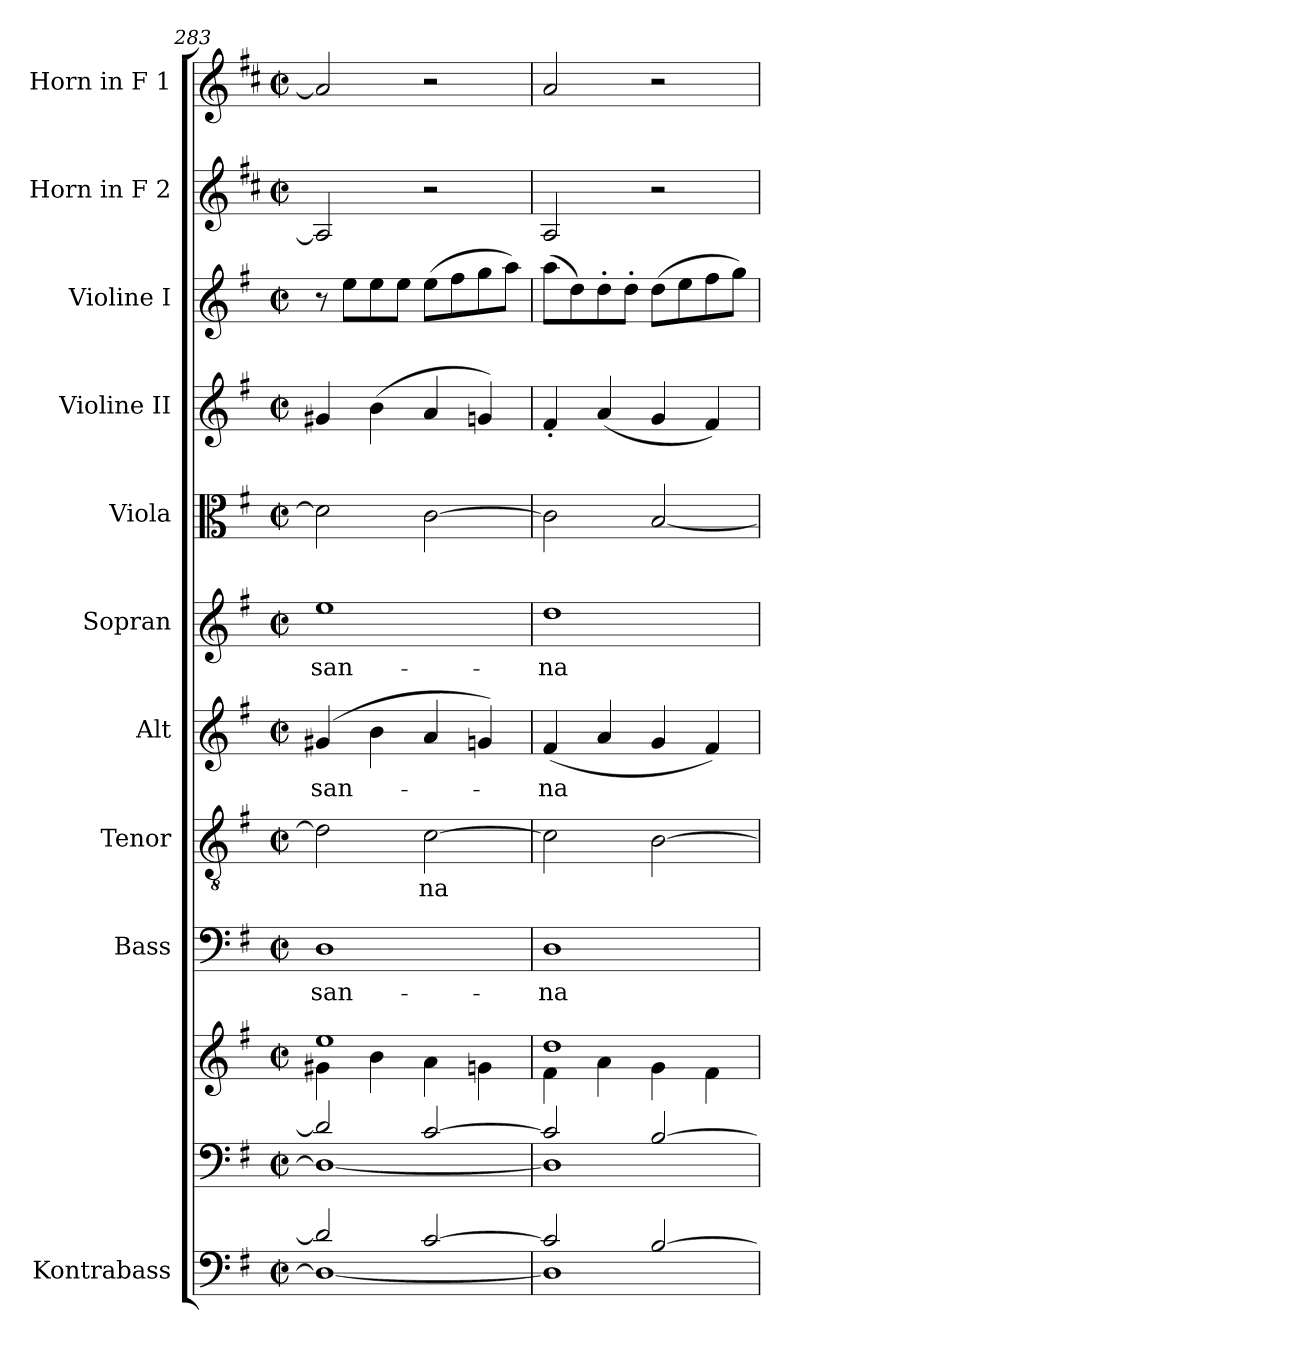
**kern	**kern	**kern	**kern	**text	**kern	**text	**kern	**text	**kern	**text	**kern	**kern	**kern	**kern	**kern
*part11	*part10	*part10	*part9	*part9	*part8	*part8	*part7	*part7	*part6	*part6	*part5	*part4	*part3	*part2	*part1
*staff12	*staff11	*staff10	*staff9	*staff9	*staff8	*staff8	*staff7	*staff7	*staff6	*staff6	*staff5	*staff4	*staff3	*staff2	*staff1
*I"Kontrabass	*	*	*I"Bass	*	*I"Tenor	*	*I"Alt	*	*I"Sopran	*	*I"Viola	*I"Violine II	*I"Violine I	*I"Horn in F 2	*I"Horn in F 1
*I'Kb.	*	*	*I'B.	*	*I'T.	*	*I'A.	*	*I'S.	*	*I'Vla.	*I'Vl. II	*I'Vl. I	*	*
*clefF4	*clefF4	*clefG2	*clefF4	*	*clefGv2	*	*clefG2	*	*clefG2	*	*clefC3	*clefG2	*clefG2	*clefG2	*clefG2
*ITrd7c12	*	*	*	*	*	*	*	*	*	*	*	*	*	*ITrd4c7	*ITrd4c7
*k[f#]	*k[f#]	*k[f#]	*k[f#]	*	*k[f#]	*	*k[f#]	*	*k[f#]	*	*k[f#]	*k[f#]	*k[f#]	*k[f#]	*k[f#]
*G:	*G:	*G:	*G:	*	*G:	*	*G:	*	*G:	*	*G:	*G:	*G:	*G:	*G:
*M2/2	*M2/2	*M2/2	*M2/2	*	*M2/2	*	*M2/2	*	*M2/2	*	*M2/2	*M2/2	*M2/2	*M2/2	*M2/2
*met(c|)	*met(c|)	*met(c|)	*met(c|)	*	*met(c|)	*	*met(c|)	*	*met(c|)	*	*met(c|)	*met(c|)	*met(c|)	*met(c|)	*met(c|)
=283	=283	=283	=283	=283	=283	=283	=283	=283	=283	=283	=283	=283	=283	=283	=283
*^	*^	*^	*	*	*	*	*	*	*	*	*	*	*	*	*
!	!	!	!	!	!	!	!LO:LY:b	!	!	!	!LO:LY:b	!	!LO:LY:b	!	!	!	!	!
2D/]	1DD_	2d/]	1D_	1ee	4g#X\	1D	-san-	2d\]	.	(4g#X/	-san-	1ee	-san-	2d\]	4g#X/	8r	2D/]	2d/]
.	.	.	.	.	.	.	.	.	.	.	.	.	.	.	.	8ee\L	.	.
.	.	.	.	.	4b\	.	.	.	.	4b\	.	.	.	.	(>4b\	8ee\	.	.
.	.	.	.	.	.	.	.	.	.	.	.	.	.	.	.	8ee\J	.	.
!	!	!	!	!	!	!	!	!	!LO:LY:b	!	!	!	!	!	!	!	!	!
[>2C/	.	[>2c/	.	.	4a\	.	.	[2c\	-na	4a/	.	.	.	[2c\	4a/	(>8ee\L	2r	2r
.	.	.	.	.	.	.	.	.	.	.	.	.	.	.	.	8ff#\	.	.
.	.	.	.	.	4gn\	.	.	.	.	4gn/)	.	.	.	.	4gn/)	8gg\	.	.
.	.	.	.	.	.	.	.	.	.	.	.	.	.	.	.	8aa\J)	.	.
!!LO:PB:g=z
=284	=284	=284	=284	=284	=284	=284	=284	=284	=284	=284	=284	=284	=284	=284	=284	=284	=284	=284
!	!	!	!	!	!	!	!LO:LY:b	!	!	!	!LO:LY:b	!	!LO:LY:b	!	!	!	!	!
2C/]	1DD]	2c/]	1D]	1dd	4f#\	1D	-na	2c\]	.	(<4f#/	-na	1dd	-na	2c\]	4f#'</	(>8aa\L	2D/	2d/
.	.	.	.	.	.	.	.	.	.	.	.	.	.	.	.	8dd\)	.	.
.	.	.	.	.	4a\	.	.	.	.	4a/	.	.	.	.	(<4a/	8dd'>\	.	.
.	.	.	.	.	.	.	.	.	.	.	.	.	.	.	.	8dd'>\J	.	.
[>2BB/	.	[>2B/	.	.	4g\	.	.	[2B\	.	4g/	.	.	.	[2B/	4g/	(>8dd\L	2r	2r
.	.	.	.	.	.	.	.	.	.	.	.	.	.	.	.	8ee\	.	.
.	.	.	.	.	4f#\	.	.	.	.	4f#/)	.	.	.	.	4f#/)	8ff#\	.	.
.	.	.	.	.	.	.	.	.	.	.	.	.	.	.	.	8gg\J)	.	.
*v	*v	*	*	*	*	*	*	*	*	*	*	*	*	*	*	*	*	*
*	*v	*v	*	*	*	*	*	*	*	*	*	*	*	*	*	*	*
*	*	*v	*v	*	*	*	*	*	*	*	*	*	*	*	*	*
=	=	=	=	=	=	=	=	=	=	=	=	=	=	=	=
*-	*-	*-	*-	*-	*-	*-	*-	*-	*-	*-	*-	*-	*-	*-	*-
